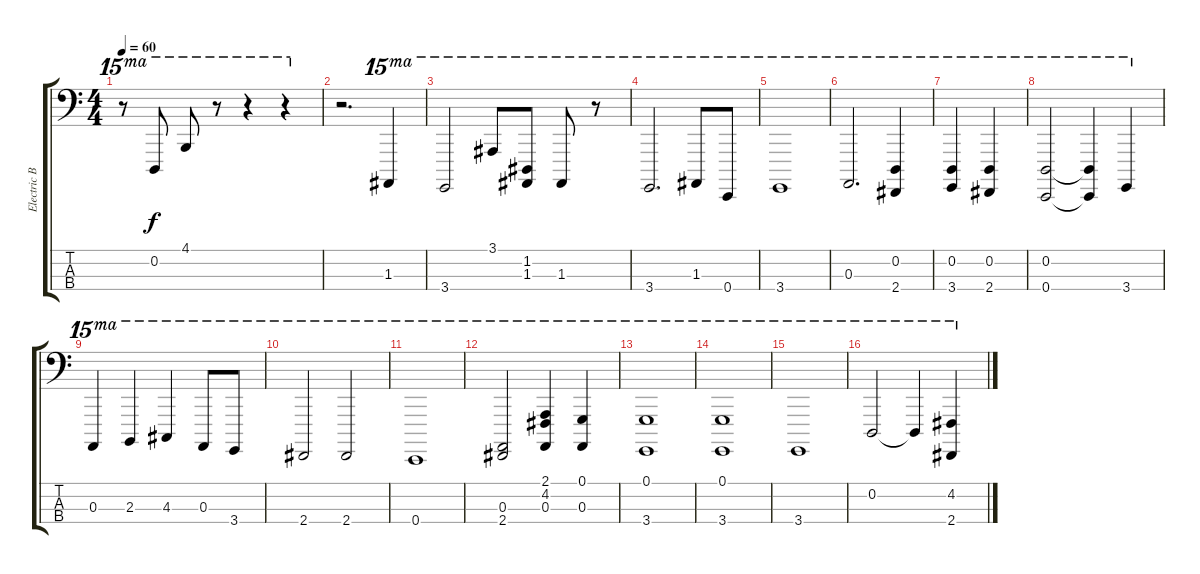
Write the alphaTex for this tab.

\track ("Electric Bass" "Electric B") {instrument electricbassfinger}
\staff {score tabs}
\tuning (G2 D2 A1 E1) {hide}
\ts (4 4)
\tempo 60
\clef f4
\ks c
r.8{ot 15ma dy f} 0.2.8{ot 15ma} 4.1.8{ot 15ma} r.8{ot 15ma} r.4{ot 15ma} r.4{ot 15ma} |
r.2{d} 1.3.4{ot 15ma} |
3.4.2{ot 15ma} 3.1.8{ot 15ma} (1.2 1.3).8{ot 15ma} 1.3.8{ot 15ma} r.8{ot 15ma} |
3.4.2{d ot 15ma} 1.3.8{ot 15ma} 0.4.8{ot 15ma} |
3.4.1{ot 15ma} |
0.3.2{d ot 15ma} (0.2 2.4).4{ot 15ma} |
(0.2 3.4).4{ot 15ma} (0.2 2.4).4{ot 15ma} |
(0.2 0.4).2{ot 15ma} (0.2{t} 0.4{t}).4{ot 15ma} 3.4.4{ot 15ma} |
0.3.4{ot 15ma} 2.3.4{ot 15ma} 4.3.4{ot 15ma} 0.3.8{ot 15ma} 3.4.8{ot 15ma} |
2.4.2{ot 15ma} 2.4.2{ot 15ma} |
0.4.1{ot 15ma} |
(0.3 2.4).2{ot 15ma} (2.1 4.2 0.3).4{ot 15ma} (0.1 0.3).4{ot 15ma} |
(0.1 3.4).1{ot 15ma} |
(0.1 3.4).1{ot 15ma} |
3.4.1{ot 15ma} |
0.2.2{ot 15ma} 0.2{t}.4{ot 15ma} (4.2 2.4).4{ot 15ma}
